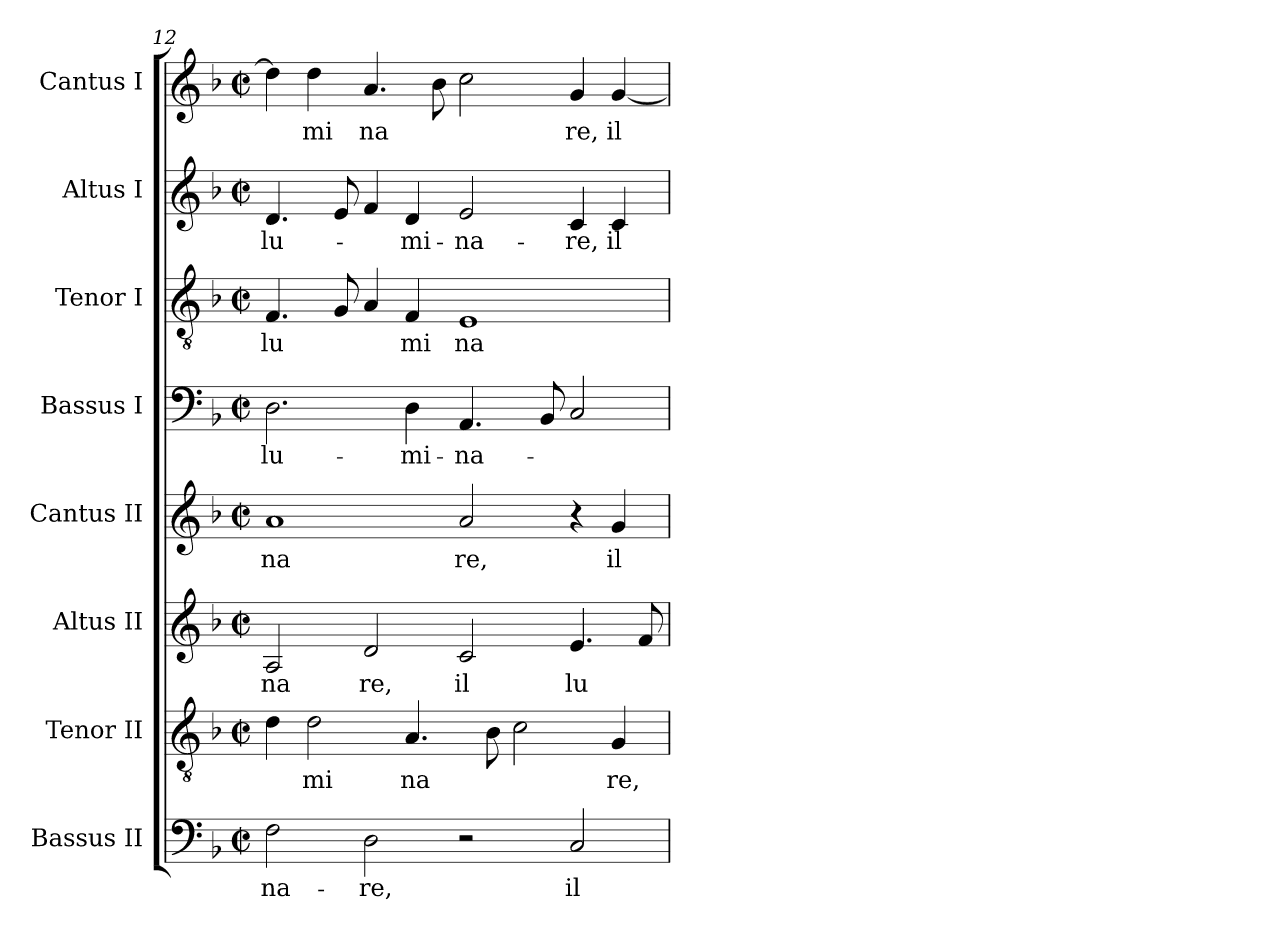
**kern	**text	**kern	**text	**kern	**text	**kern	**text	**kern	**text	**kern	**text	**kern	**text	**kern	**text
*part8	*part8	*part7	*part7	*part6	*part6	*part5	*part5	*part4	*part4	*part3	*part3	*part2	*part2	*part1	*part1
*staff8	*staff8	*staff7	*staff7	*staff6	*staff6	*staff5	*staff5	*staff4	*staff4	*staff3	*staff3	*staff2	*staff2	*staff1	*staff1
*I"Bassus II	*	*I"Tenor II	*	*I"Altus II	*	*I"Cantus II	*	*I"Bassus I	*	*I"Tenor I	*	*I"Altus I	*	*I"Cantus I	*
!!LO:LB:g=z
*clefF4	*	*clefGv2	*	*clefG2	*	*clefG2	*	*clefF4	*	*clefGv2	*	*clefG2	*	*clefG2	*
*k[b-]	*	*k[b-]	*	*k[b-]	*	*k[b-]	*	*k[b-]	*	*k[b-]	*	*k[b-]	*	*k[b-]	*
*F:	*	*F:	*	*F:	*	*F:	*	*F:	*	*F:	*	*F:	*	*F:	*
*M2/2	*	*M2/2	*	*M2/2	*	*M2/2	*	*M2/2	*	*M2/2	*	*M2/2	*	*M2/2	*
*met(c|)	*	*met(c|)	*	*met(c|)	*	*met(c|)	*	*met(c|)	*	*met(c|)	*	*met(c|)	*	*met(c|)	*
=12	=12	=12	=12	=12	=12	=12	=12	=12	=12	=12	=12	=12	=12	=12	=12
!	!LO:LY:b:cj	!	!	!	!LO:LY:b:cj	!	!LO:LY:b:cj	!	!LO:LY:b:cj	!	!LO:LY:b:cj	!	!LO:LY:b:cj	!	!
2F\	na-	4d\	.	2A/	-na	1a	na	2.D\	lu-	4.F/	lu	4.d/	lu-	4dd\]	.
!	!	!	!LO:LY:b:cj	!	!	!	!	!	!	!	!	!	!	!	!LO:LY:b:cj
.	.	2d\	mi	.	.	.	.	.	.	.	.	.	.	4dd\	-mi
.	.	.	.	.	.	.	.	.	.	8G/	.	8e/	.	.	.
!	!LO:LY:b:cj	!	!	!	!LO:LY:b:cj	!	!	!	!	!	!	!	!	!	!LO:LY:b
2D\	-re,	.	.	2d/	re,	.	.	.	.	4A/	.	4f/	.	4.a/	na
!	!	!	!LO:LY:b	!	!	!	!	!	!LO:LY:b:cj	!	!LO:LY:b:cj	!	!LO:LY:b:cj	!	!
.	.	4.A/	na	.	.	.	.	4D\	-mi-	4F/	mi	4d/	-mi-	.	.
.	.	.	.	.	.	.	.	.	.	.	.	.	.	8b-\	.
!	!	!	!	!	!LO:LY:b:cj	!	!LO:LY:b:cj	!	!LO:LY:b	!	!LO:LY:b:cj	!	!LO:LY:b:cj	!	!
2r	.	.	.	2c/	il	2a/	re,	4.AA/	-na-	1E	na	2e/	-na-	2cc\	.
.	.	8B-\	.	.	.	.	.	.	.	.	.	.	.	.	.
.	.	2c\	.	.	.	.	.	.	.	.	.	.	.	.	.
.	.	.	.	.	.	.	.	8BB-/	.	.	.	.	.	.	.
!	!LO:LY:b:cj	!	!	!	!LO:LY:b:cj	!	!	!	!	!	!	!	!LO:LY:b:cj	!	!LO:LY:b:cj
2C/	il-	.	.	4.e/	lu	4r	.	2C/	.	.	.	4c/	-re,	4g/	re,
!	!	!	!LO:LY:b:cj	!	!	!	!LO:LY:b:cj	!	!	!	!	!	!LO:LY:b:cj	!	!LO:LY:b:cj
.	.	4G/	re,	.	.	4g/	il	.	.	.	.	4c/	il-	[<4g/	il
.	.	.	.	8f/	.	.	.	.	.	.	.	.	.	.	.
=	=	=	=	=	=	=	=	=	=	=	=	=	=	=	=
*-	*-	*-	*-	*-	*-	*-	*-	*-	*-	*-	*-	*-	*-	*-	*-
